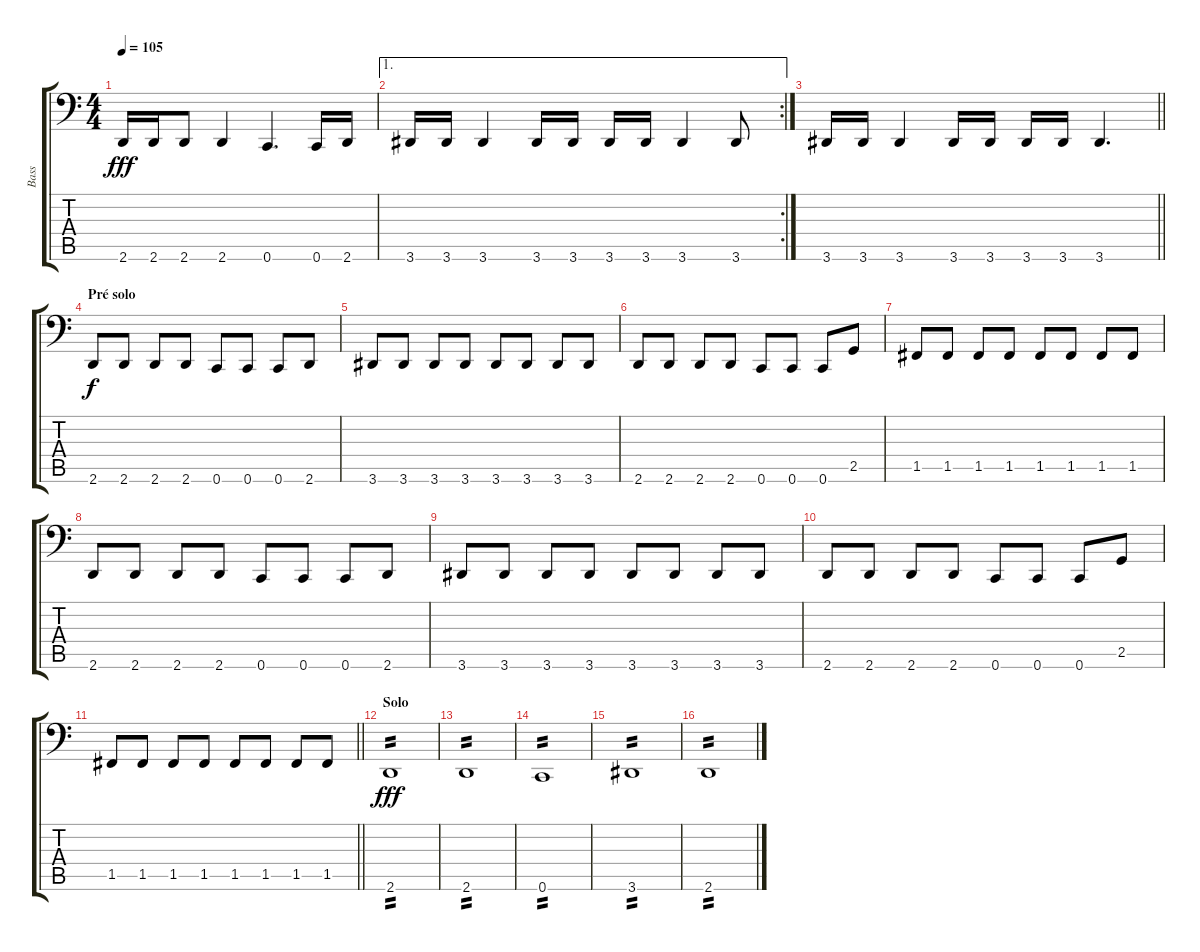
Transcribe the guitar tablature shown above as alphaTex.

\track ("Bass" "Bass") {instrument electricbasspick}
\staff {score tabs}
\tuning (C3 G2 Eb2 Bb1 F1 C1) {hide}
\ts (4 4)
\tempo 105
\clef f4
\ks c
2.6.16{dy fff} 2.6.16 2.6.8 2.6.4 0.6.4{d} 0.6.16 2.6.16 |
\ae 1
\rc 2
3.6.16 3.6.16 3.6.4 3.6.16 3.6.16 3.6.16 3.6.16 3.6.4 3.6.8 |
\barLineRight lightlight
3.6.16 3.6.16 3.6.4 3.6.16 3.6.16 3.6.16 3.6.16 3.6.4{d} |
\section ("" "Pré solo")
2.6.8{dy f} 2.6.8 2.6.8 2.6.8 0.6.8 0.6.8 0.6.8 2.6.8 |
3.6.8 3.6.8 3.6.8 3.6.8 3.6.8 3.6.8 3.6.8 3.6.8 |
2.6.8 2.6.8 2.6.8 2.6.8 0.6.8 0.6.8 0.6.8 2.5.8 |
1.5.8 1.5.8 1.5.8 1.5.8 1.5.8 1.5.8 1.5.8 1.5.8 |
2.6.8 2.6.8 2.6.8 2.6.8 0.6.8 0.6.8 0.6.8 2.6.8 |
3.6.8 3.6.8 3.6.8 3.6.8 3.6.8 3.6.8 3.6.8 3.6.8 |
2.6.8 2.6.8 2.6.8 2.6.8 0.6.8 0.6.8 0.6.8 2.5.8 |
\barLineRight lightlight
1.5.8 1.5.8 1.5.8 1.5.8 1.5.8 1.5.8 1.5.8 1.5.8 |
\section ("" "Solo")
2.6.1{tp 2 dy fff} |
2.6.1{tp 2} |
0.6.1{tp 2} |
3.6.1{tp 2} |
2.6.1{tp 2}
